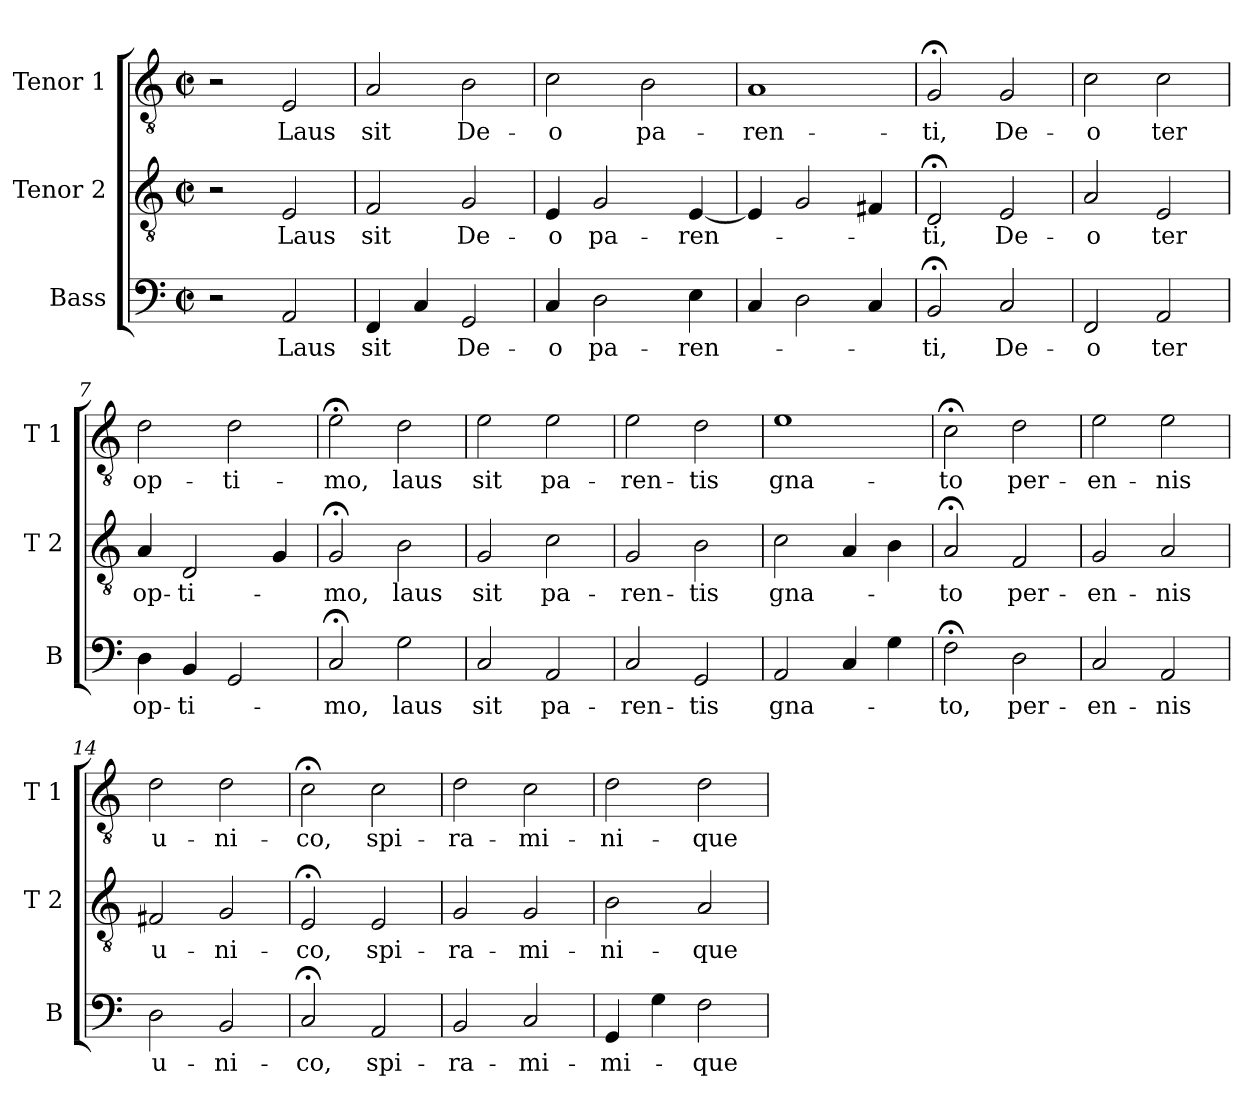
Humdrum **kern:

**kern	**text	**kern	**text	**kern	**text
*part3	*part3	*part2	*part2	*part1	*part1
*staff3	*staff3	*staff2	*staff2	*staff1	*staff1
*I"Bass	*	*I"Tenor 2	*	*I"Tenor 1	*
*I'B	*	*I'T 2	*	*I'T 1	*
*clefF4	*	*clefGv2	*	*clefGv2	*
*k[]	*	*k[]	*	*k[]	*
*C:	*	*C:	*	*C:	*
*M2/2	*	*M2/2	*	*M2/2	*
*met(c|)	*	*met(c|)	*	*met(c|)	*
=1	=1	=1	=1	=1	=1
2r	.	2r	.	2r	.
!	!LO:LY:b	!	!LO:LY:b	!	!LO:LY:b
2AA/	Laus	2E/	Laus	2E/	Laus
=2	=2	=2	=2	=2	=2
!	!LO:LY:b	!	!LO:LY:b	!	!LO:LY:b
4FF/	sit	2F/	sit	2A/	sit
4C/	.	.	.	.	.
!	!LO:LY:b	!	!LO:LY:b	!	!LO:LY:b
2GG/	De-	2G/	De-	2B\	De-
=3	=3	=3	=3	=3	=3
!	!LO:LY:b	!	!LO:LY:b	!	!LO:LY:b
4C/	-o	4E/	-o	2c\	-o
!	!LO:LY:b	!	!LO:LY:b	!	!
2D\	pa-	2G/	pa-	.	.
!	!	!	!	!	!LO:LY:b
.	.	.	.	2B\	pa-
!	!LO:LY:b	!	!LO:LY:b	!	!
4E\	-ren-	[4E/	-ren-	.	.
=4	=4	=4	=4	=4	=4
!	!	!	!	!	!LO:LY:b
4C/	.	4E/]	.	1A	-ren-
2D\	.	2G/	.	.	.
4C/	.	4F#X/	.	.	.
!!LO:LB:g=z
=5	=5	=5	=5	=5	=5
!	!LO:LY:b	!	!LO:LY:b	!	!LO:LY:b
2BB;</	-ti,	2D;</	-ti,	2G;</	-ti,
!	!LO:LY:b	!	!LO:LY:b	!	!LO:LY:b
2C/	De-	2E/	De-	2G/	De-
=6	=6	=6	=6	=6	=6
!	!LO:LY:b	!	!LO:LY:b	!	!LO:LY:b
2FF/	-o	2A/	-o	2c\	-o
!	!LO:LY:b	!	!LO:LY:b	!	!LO:LY:b
2AA/	ter	2E/	ter	2c\	ter
=7	=7	=7	=7	=7	=7
!	!LO:LY:b	!	!LO:LY:b	!	!LO:LY:b
4D\	op-	4A/	op-	2d\	op-
!	!LO:LY:b	!	!LO:LY:b	!	!
4BB/	-ti-	2D/	-ti-	.	.
!	!	!	!	!	!LO:LY:b
2GG/	.	.	.	2d\	-ti-
.	.	4G/	.	.	.
=8	=8	=8	=8	=8	=8
!	!LO:LY:b	!	!LO:LY:b	!	!LO:LY:b
2C;</	-mo,	2G;</	-mo,	2e;<\	-mo,
!	!LO:LY:b	!	!LO:LY:b	!	!LO:LY:b
2G\	laus	2B\	laus	2d\	laus
=9	=9	=9	=9	=9	=9
!	!LO:LY:b	!	!LO:LY:b	!	!LO:LY:b
2C/	sit	2G/	sit	2e\	sit
!	!LO:LY:b	!	!LO:LY:b	!	!LO:LY:b
2AA/	pa-	2c\	pa-	2e\	pa-
!!LO:LB:g=z
=10	=10	=10	=10	=10	=10
!	!LO:LY:b	!	!LO:LY:b	!	!LO:LY:b
2C/	-ren-	2G/	-ren-	2e\	-ren-
!	!LO:LY:b	!	!LO:LY:b	!	!LO:LY:b
2GG/	-tis	2B\	-tis	2d\	-tis
=11	=11	=11	=11	=11	=11
!	!LO:LY:b	!	!LO:LY:b	!	!LO:LY:b
2AA/	gna-	2c\	gna-	1e	gna-
4C/	.	4A/	.	.	.
4G\	.	4B\	.	.	.
=12	=12	=12	=12	=12	=12
!	!LO:LY:b	!	!LO:LY:b	!	!LO:LY:b
2F;<\	-to,	2A;</	-to	2c;<\	-to
!	!LO:LY:b	!	!LO:LY:b	!	!LO:LY:b
2D\	per-	2F/	per-	2d\	per-
=13	=13	=13	=13	=13	=13
!	!LO:LY:b	!	!LO:LY:b	!	!LO:LY:b
2C/	-en-	2G/	-en-	2e\	-en-
!	!LO:LY:b	!	!LO:LY:b	!	!LO:LY:b
2AA/	-nis	2A/	-nis	2e\	-nis
=14	=14	=14	=14	=14	=14
!	!LO:LY:b	!	!LO:LY:b	!	!LO:LY:b
2D\	u-	2F#X/	u-	2d\	u-
!	!LO:LY:b	!	!LO:LY:b	!	!LO:LY:b
2BB/	-ni-	2G/	-ni-	2d\	-ni-
!!LO:PB:g=z
=15	=15	=15	=15	=15	=15
!	!LO:LY:b	!	!LO:LY:b	!	!LO:LY:b
2C;</	-co,	2E;</	-co,	2c;<\	-co,
!	!LO:LY:b	!	!LO:LY:b	!	!LO:LY:b
2AA/	spi-	2E/	spi-	2c\	spi-
=16	=16	=16	=16	=16	=16
!	!LO:LY:b	!	!LO:LY:b	!	!LO:LY:b
2BB/	-ra-	2G/	-ra-	2d\	-ra-
!	!LO:LY:b	!	!LO:LY:b	!	!LO:LY:b
2C/	-mi-	2G/	-mi-	2c\	-mi-
=17	=17	=17	=17	=17	=17
!	!LO:LY:b	!	!LO:LY:b	!	!LO:LY:b
4GG/	-mi-	2B\	-ni-	2d\	-ni-
4G\	.	.	.	.	.
!	!LO:LY:b	!	!LO:LY:b	!	!LO:LY:b
2F\	-que	2A/	-que	2d\	-que
=	=	=	=	=	=
*-	*-	*-	*-	*-	*-
